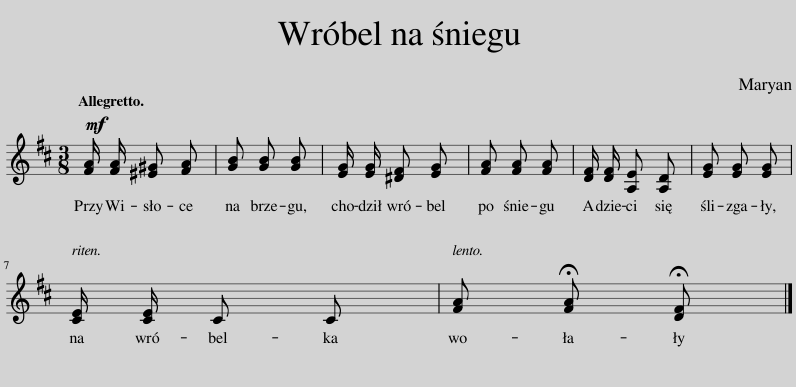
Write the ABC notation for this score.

X:1
L:1/8
M:3/8
I:linebreak $
K:D
V:1 treble
V:1
!mf! [FA]/ [FA]/ [^E^G] [FA] | [GB] [GB] [GB] | [EG]/ [EG]/ [^DF] [EG] | [FA] [FA] [FA] | [DF]/ [DF]/ [A,E] [A,D] | %5
 [EG] [EG] [EG] |$ [CE]/ [CE]/ C C | [FA] !fermata![FA] !fermata![DF] |] %8
